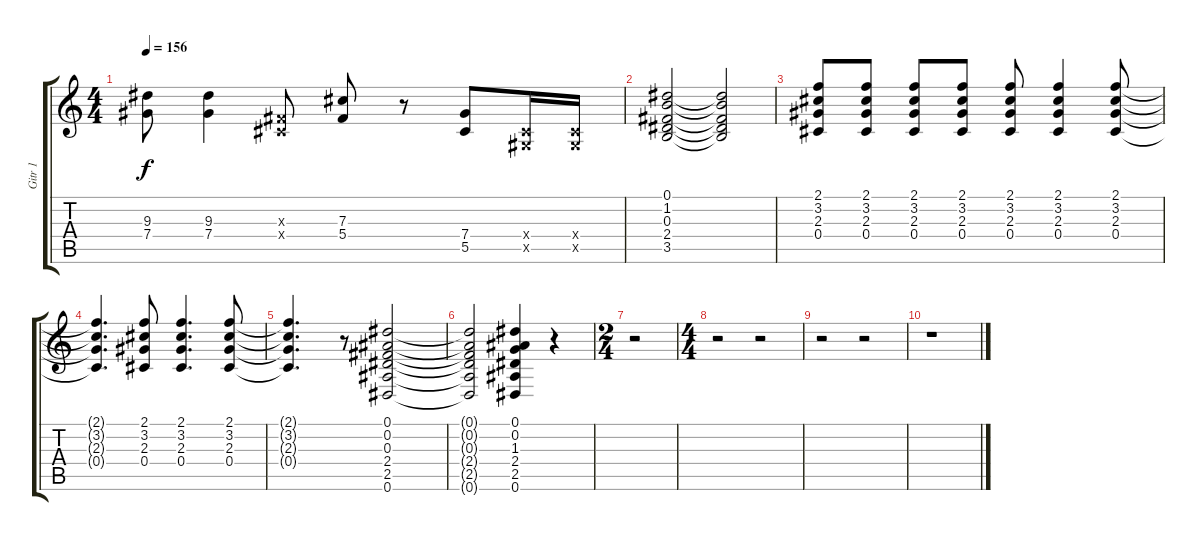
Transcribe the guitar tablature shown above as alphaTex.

\track ("Gitr 1" "Gitr 1") {instrument overdrivenguitar}
\staff {score tabs}
\tuning (Eb4 Bb3 Gb3 Db3 Ab2 Eb2) {hide}
\ts (4 4)
\tempo 156
\clef g2
\ks c
(9.3{t} 7.4{t}).8{dy f} (9.3 7.4).4 (0.3{x} 0.4{x}).8 (7.3 5.4).8 r.8 (7.4 5.5).8 (0.4{x} 0.5{x}).16 (0.4{x} 0.5{x}).16 |
(0.1 1.2 0.3 2.4 3.5).2 (0.1{t} 1.2{t} 0.3{t} 2.4{t} 3.5{t}).2 |
(2.1 3.2 2.3 0.4).8 (2.1 3.2 2.3 0.4).8 (2.1 3.2 2.3 0.4).8 (2.1 3.2 2.3 0.4).8 (2.1 3.2 2.3 0.4).8 (2.1 3.2 2.3 0.4).4 (2.1 3.2 2.3 0.4).8 |
(2.1{t} 3.2{t} 2.3{t} 0.4{t}).4{d} (2.1 3.2 2.3 0.4).8 (2.1 3.2 2.3 0.4).4{d} (2.1 3.2 2.3 0.4).8 |
(2.1{t} 3.2{t} 2.3{t} 0.4{t}).4{d} r.8 (0.1 0.2 0.3 2.4 2.5 0.6).2 |
(0.1{t} 0.2{t} 0.3{t} 2.4{t} 2.5{t} 0.6{t}).2 (0.1 0.2 1.3 2.4 2.5 0.6).4 r.4 |
\ts (2 4)
r.2 |
\ts (4 4)
r.2 r.2 |
r.2 r.2 |
r.1
